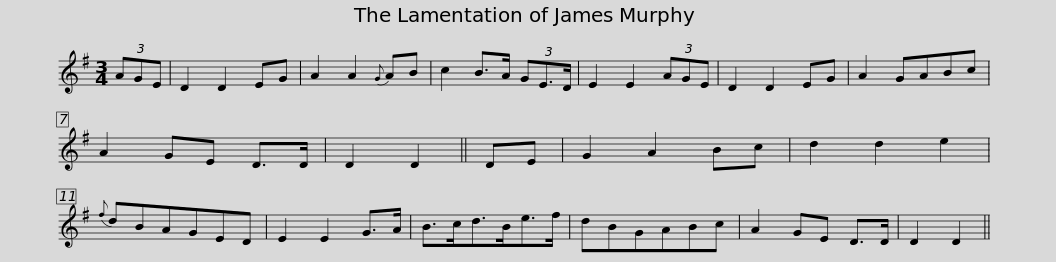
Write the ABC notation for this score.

X:1
L:1/8
M:3/4
I:linebreak $
K:G
V:1 treble
V:1
 (3AGE | D2 D2 EG | A2 A2{G} AB | c2 B>A (3GE3/2D/ | E2 E2 (3AGE | %5
 D2 D2 EG | A2 GABc | A2 GE D>D | D2 D2 || DE |$ %10
 G2 A2 Bc | d2 d2 e2 |{f} dBAGED | E2 E2 G>A | B>cd>Be>f | %15
 dBGABc | A2 GE D>D | D2 D2 || %18
